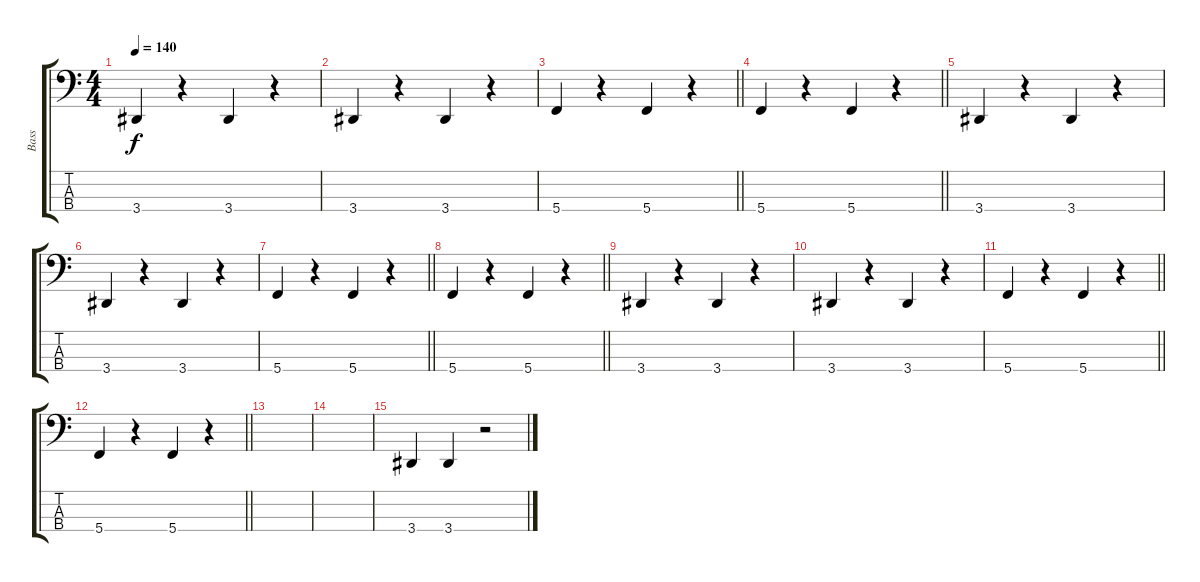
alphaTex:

\track ("Bass" "Bass") {instrument electricbasspick}
\staff {score tabs}
\tuning (F2 C2 G1 C1) {hide}
\ts (4 4)
\tempo 140
\clef f4
\ks c
3.4.4{dy f} r.4 3.4.4 r.4 |
3.4.4 r.4 3.4.4 r.4 |
\barLineRight lightlight
5.4.4 r.4 5.4.4 r.4 |
\barLineRight lightlight
5.4.4 r.4 5.4.4 r.4 |
3.4.4 r.4 3.4.4 r.4 |
3.4.4 r.4 3.4.4 r.4 |
\barLineRight lightlight
5.4.4 r.4 5.4.4 r.4 |
\barLineRight lightlight
5.4.4 r.4 5.4.4 r.4 |
3.4.4 r.4 3.4.4 r.4 |
3.4.4 r.4 3.4.4 r.4 |
\barLineRight lightlight
5.4.4 r.4 5.4.4 r.4 |
\barLineRight lightlight
5.4.4 r.4 5.4.4 r.4 |
|
|
3.4.4 3.4.4 r.2
